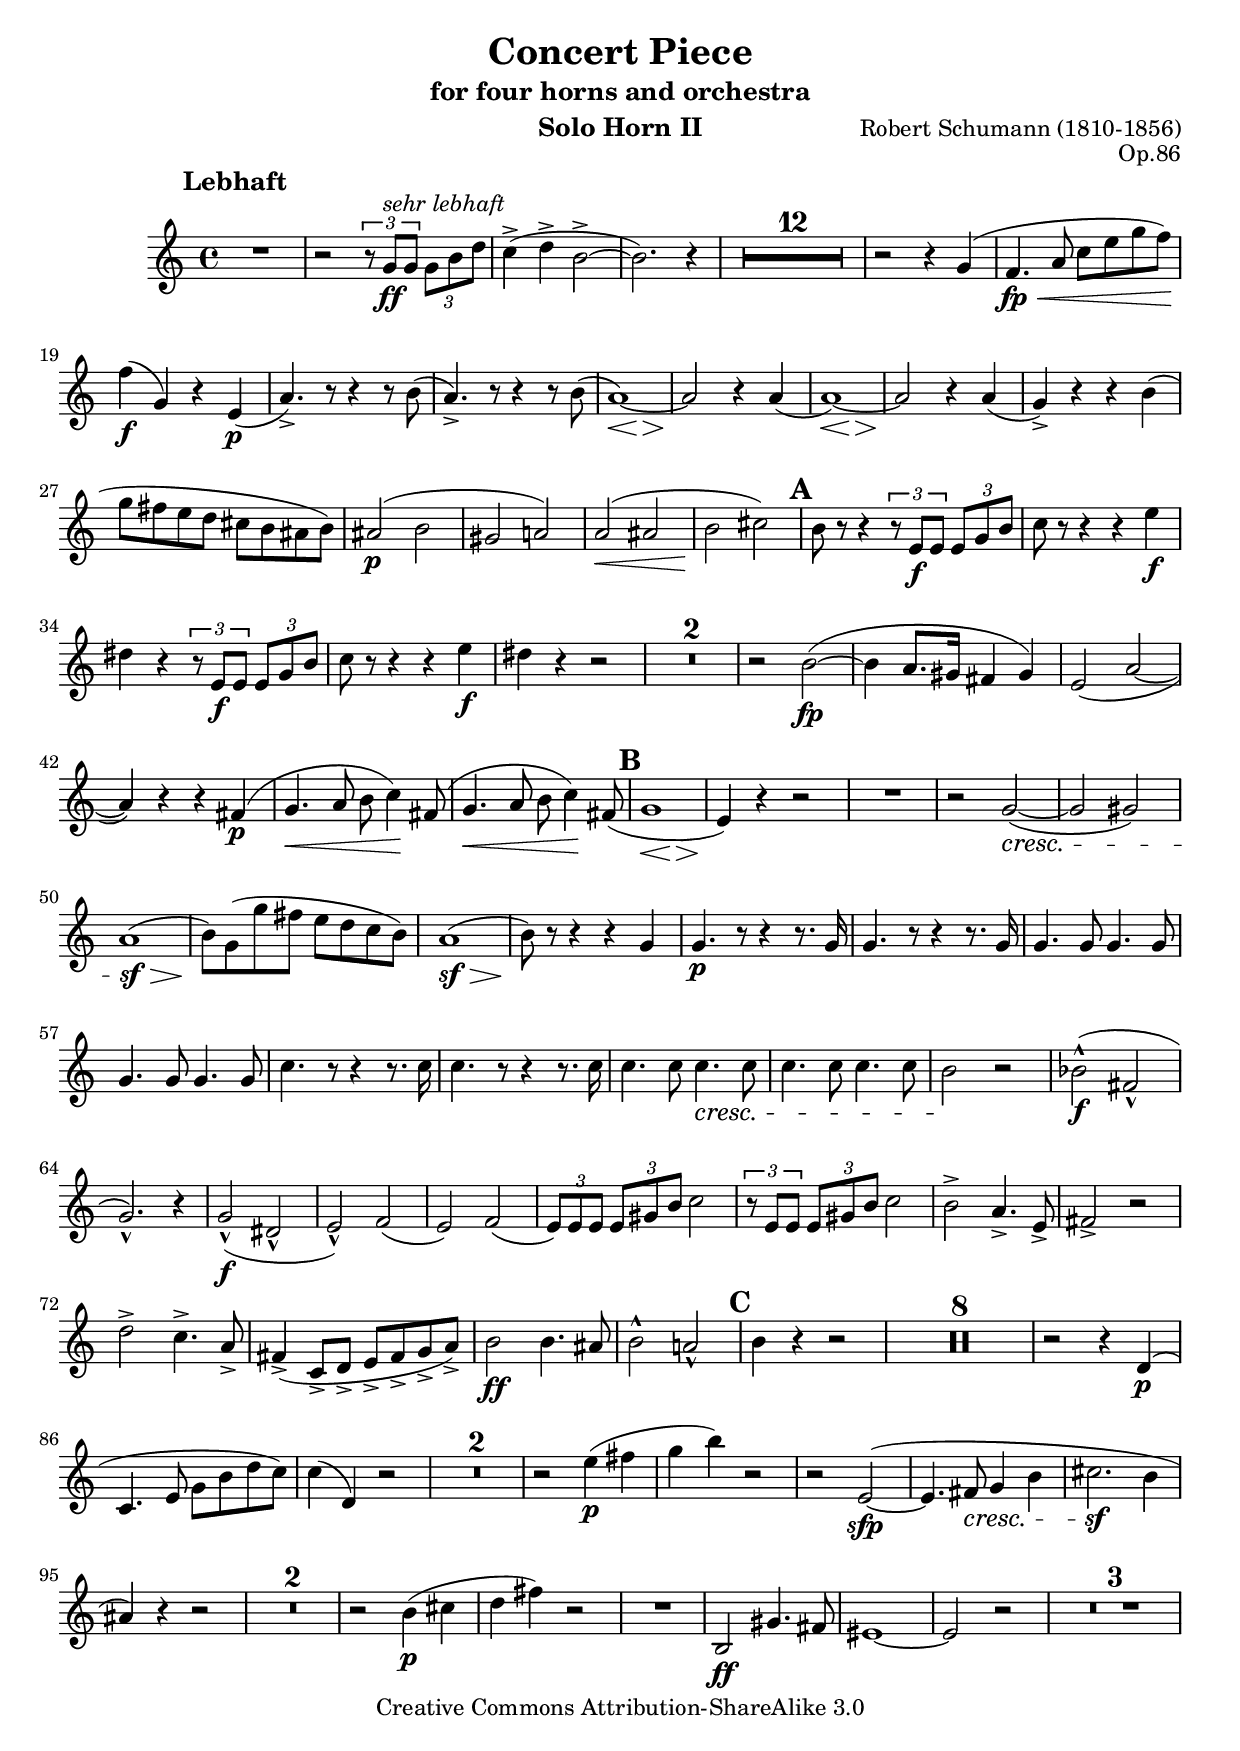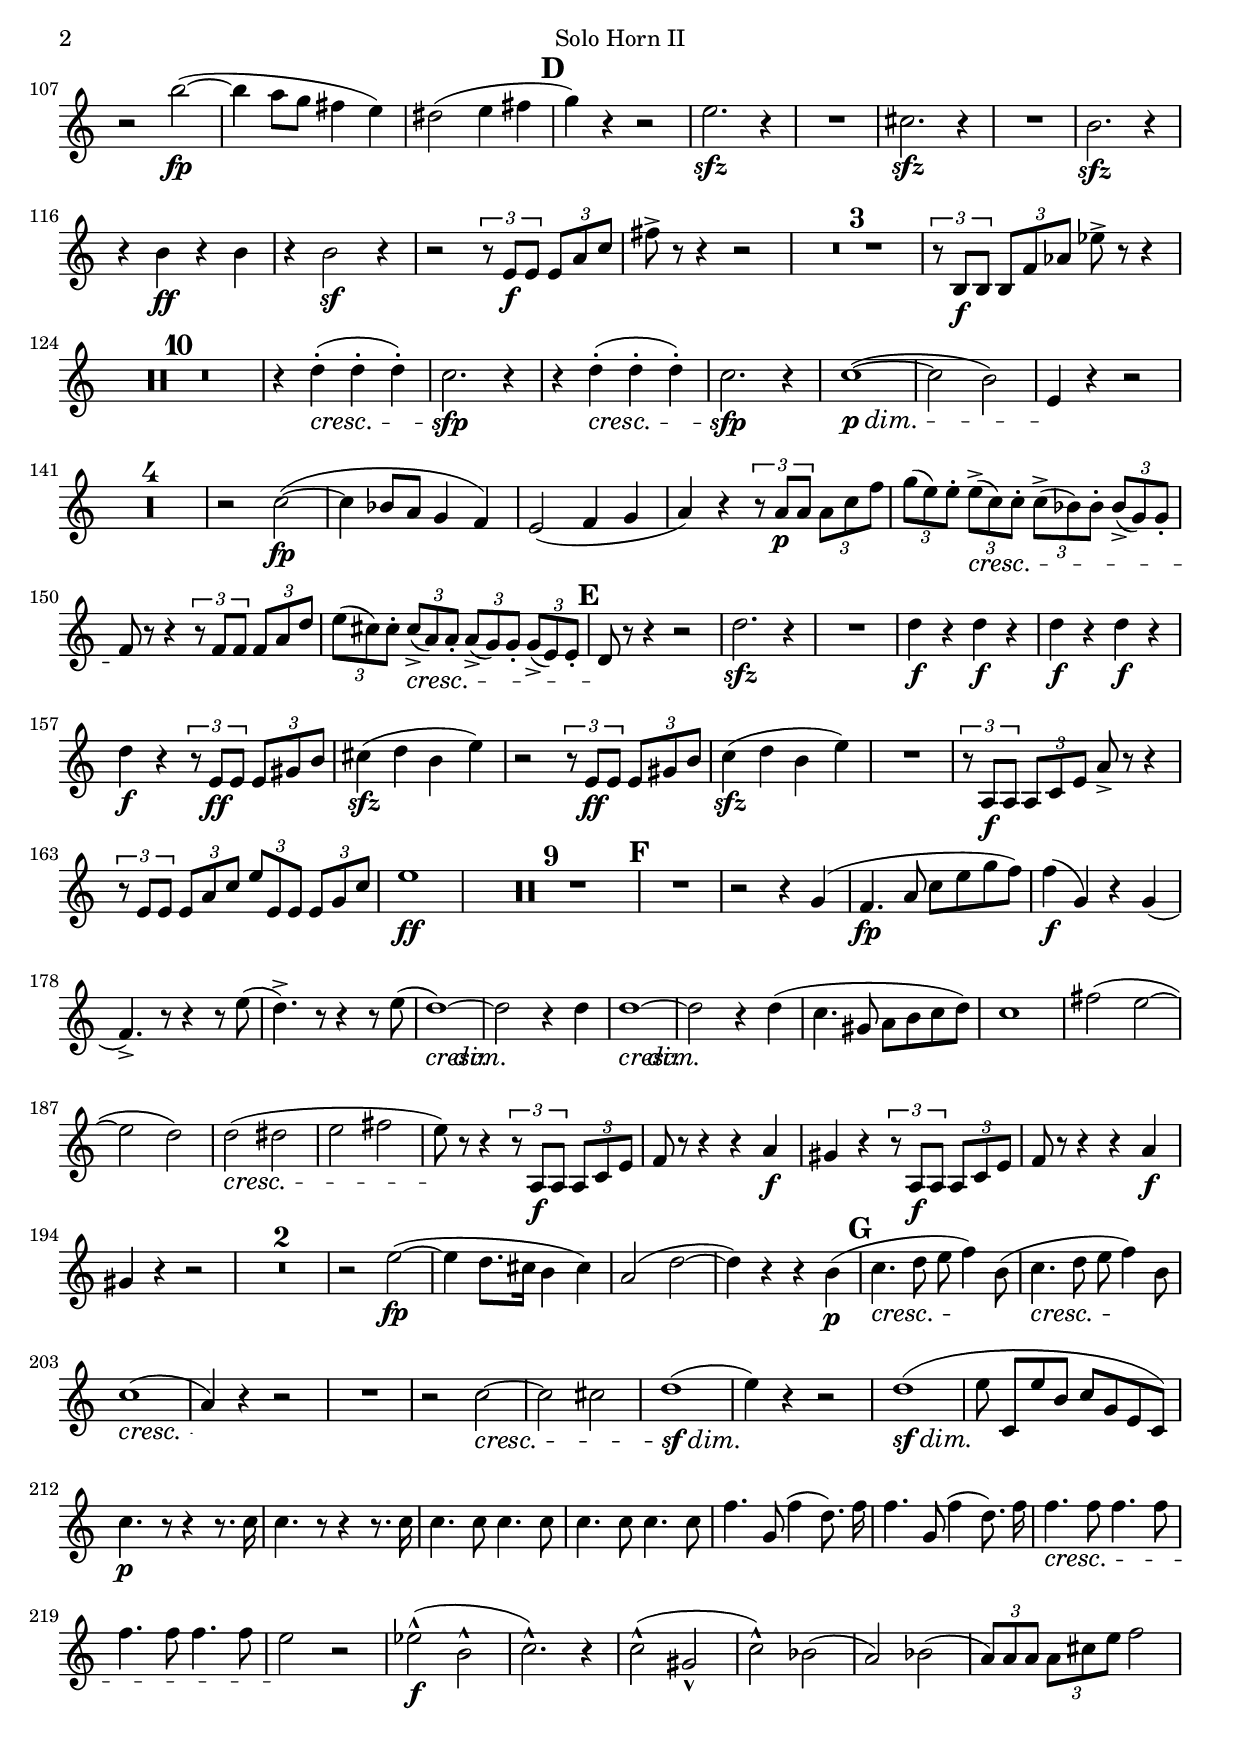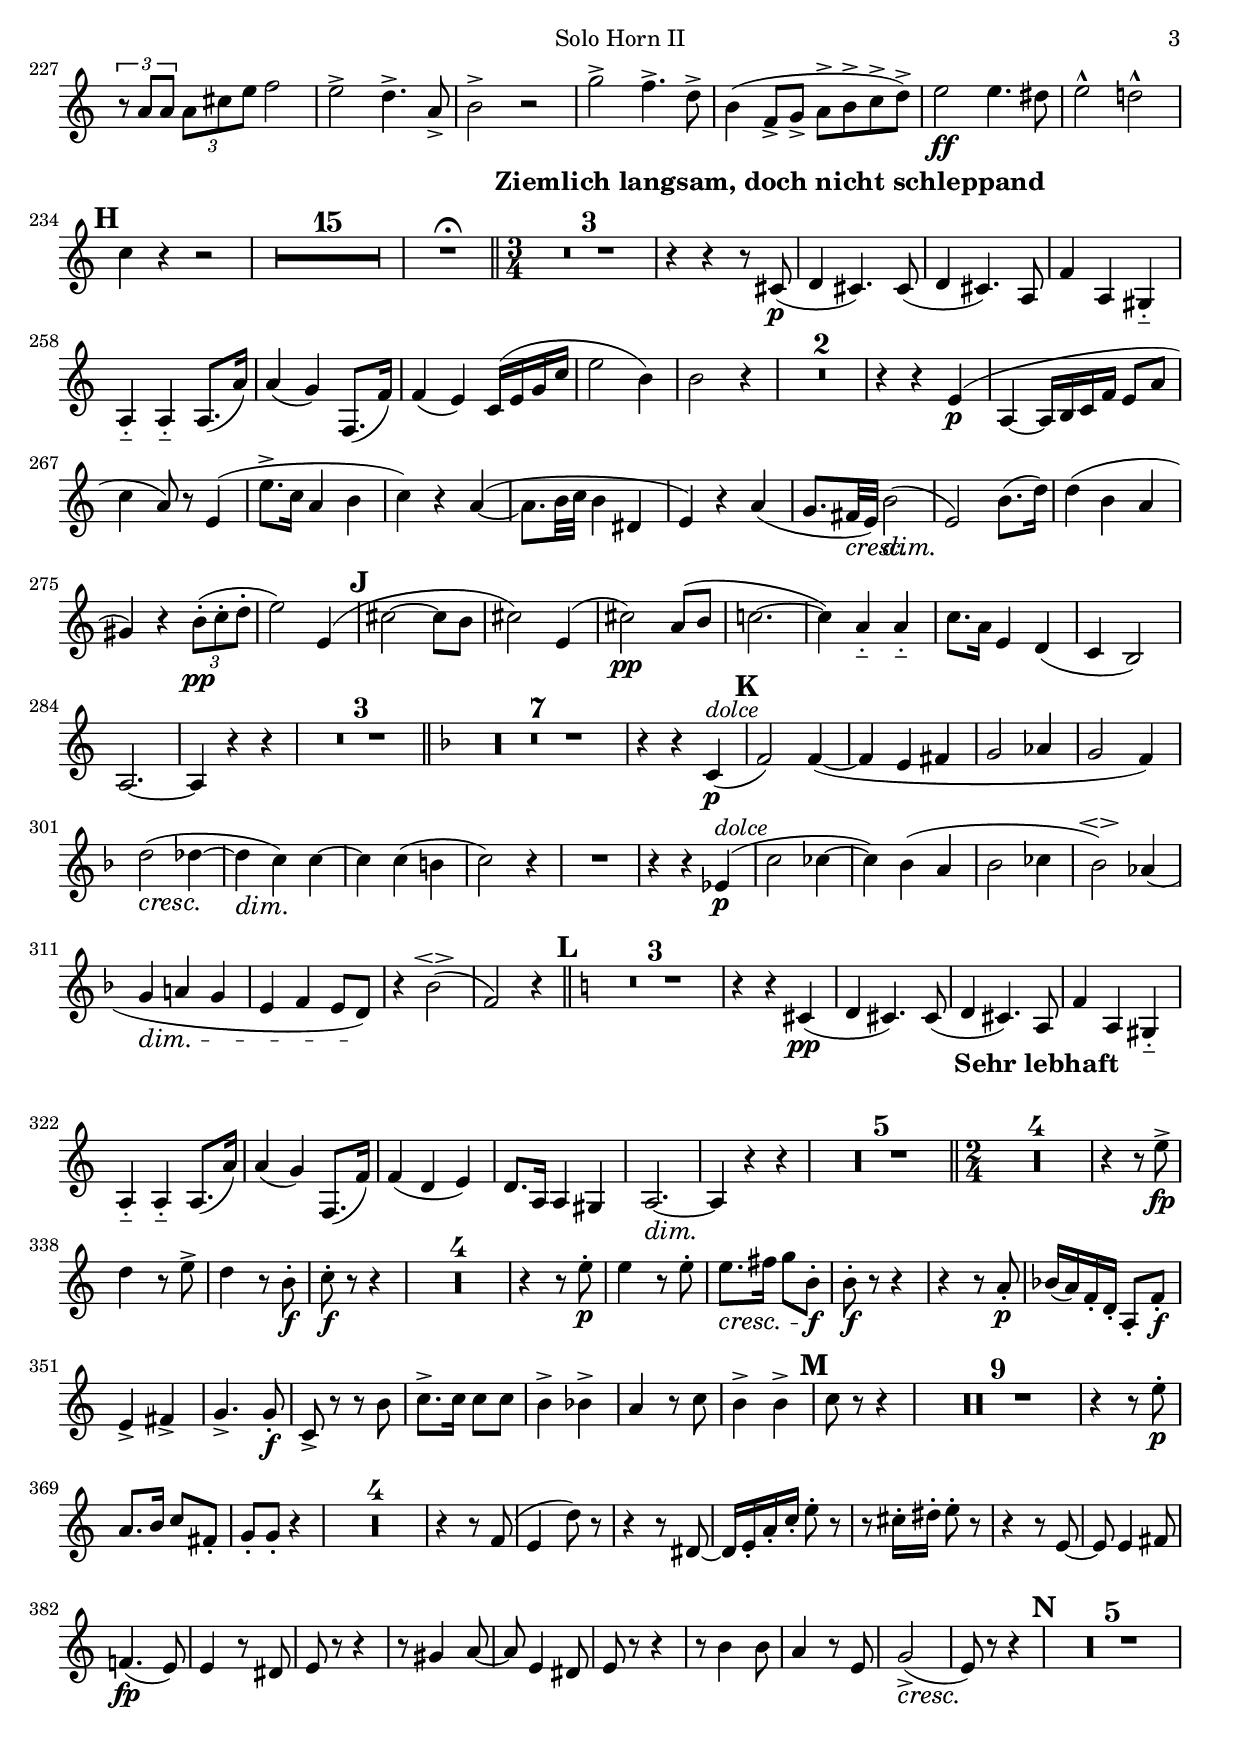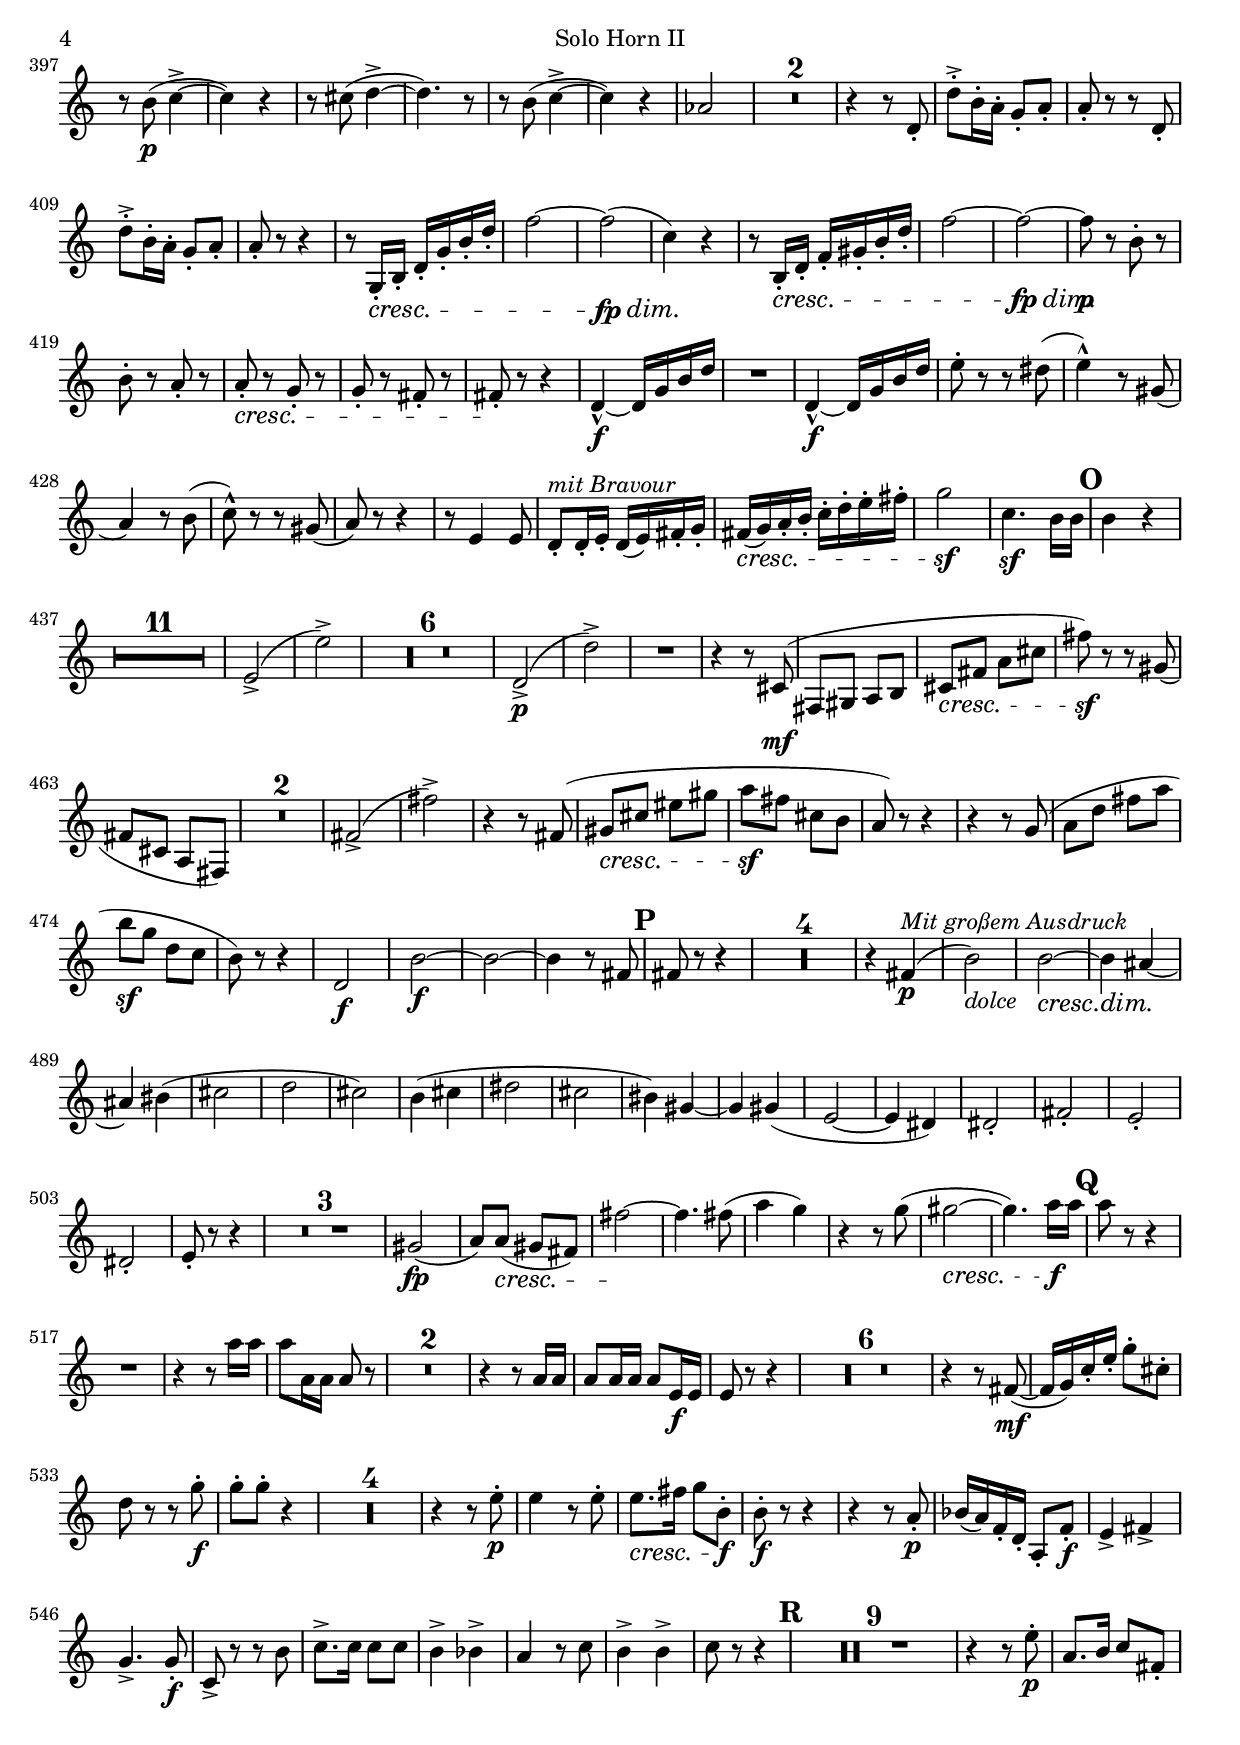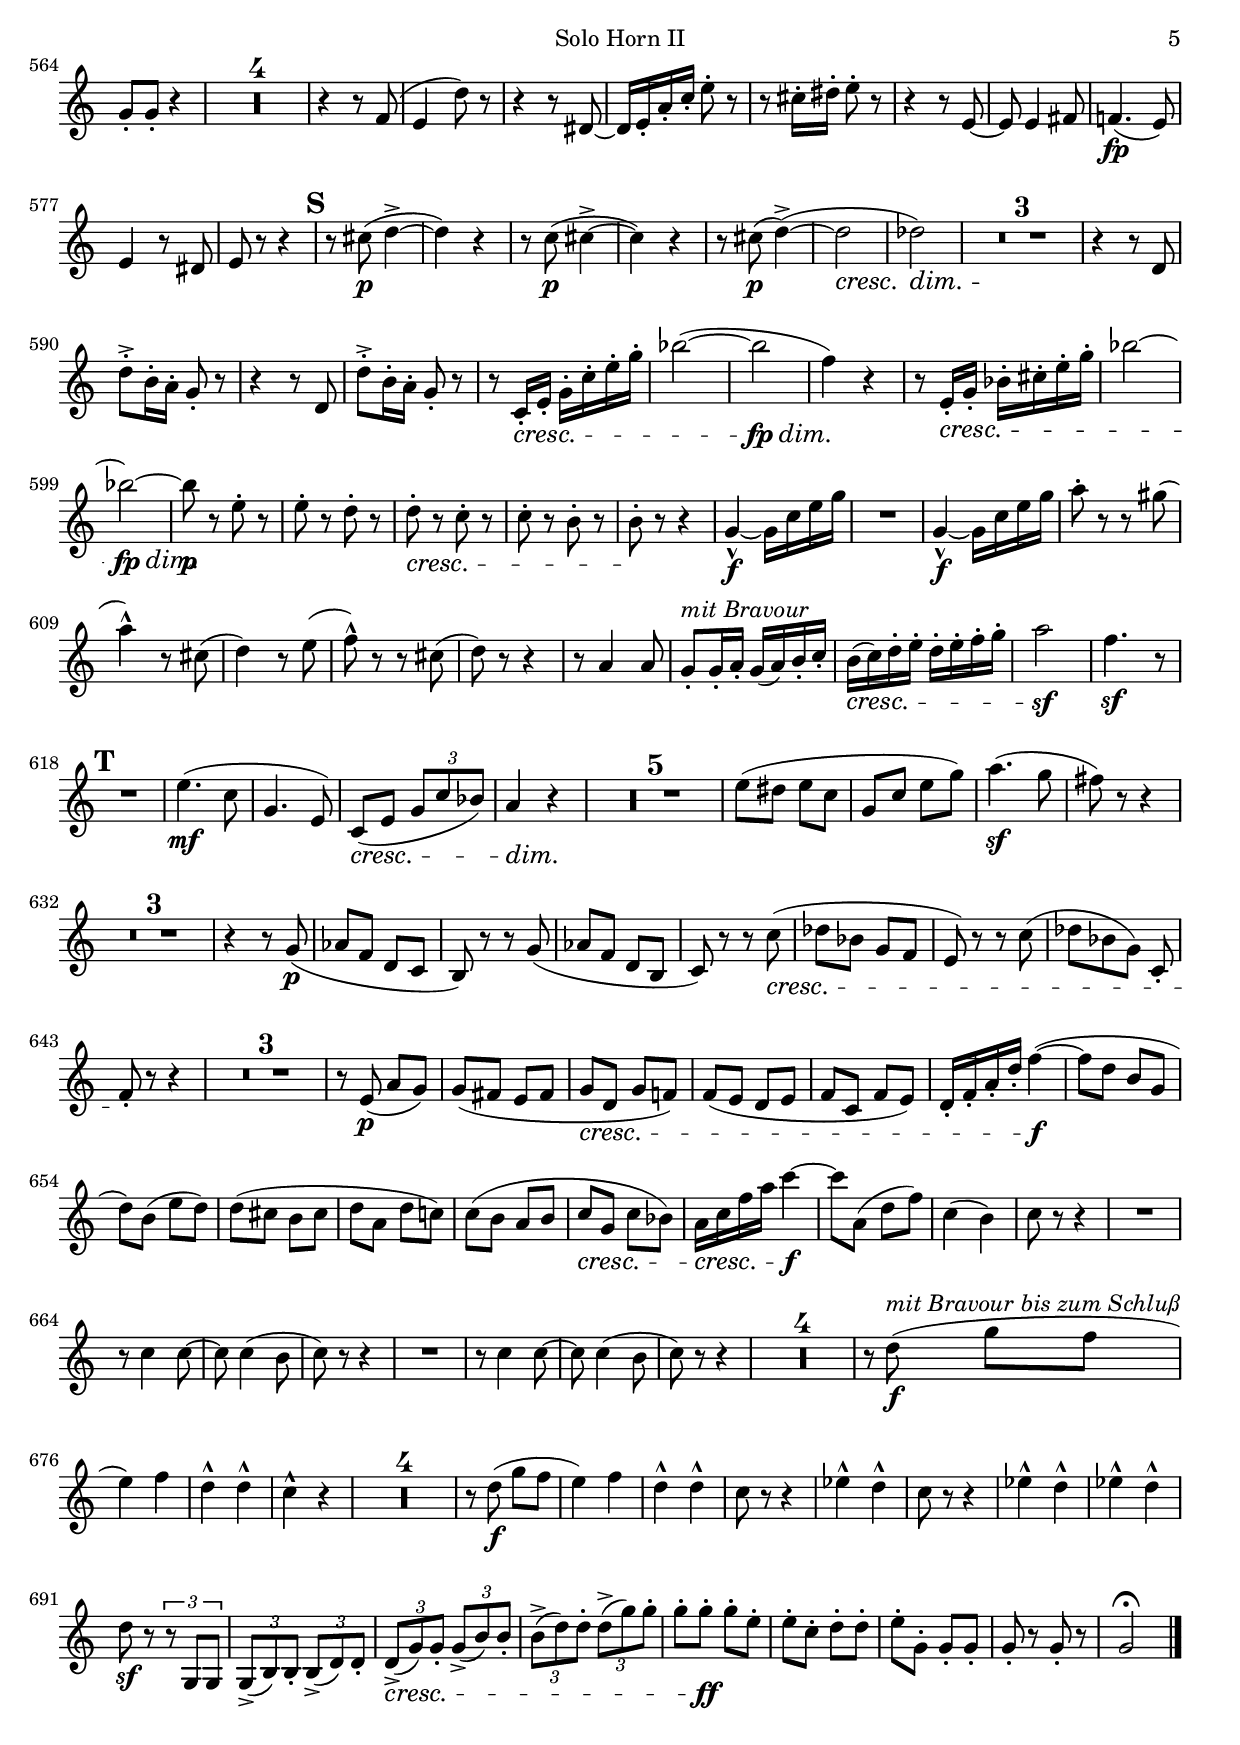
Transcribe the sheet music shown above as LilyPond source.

\version "2.11.45"

\include "defs.lyi" 
hornTwo = \relative c''
{
  \transposition f
  R1 |
  r2 \times 2/3 {r8 g\ff^\sehrLebhaft g} \times 2/3 {g8 b d} |
  c4->( d-> b2~-> |
  b2.) r4 |
  R1*12 |
  r2 r4 g( |
  f4.\fp\< a8 c e g f) |
  f4(\f g,) r e(\p |
  a4.->) r8 r4 r8 b( |
  a4.->) r8 r4 r8 b( |
  << a1~) {s2\< s\>} >> |
  a2\! r4 a( |
  << a1~) {s2\< s\>} >> |
  a2\! r4 a( |
  g->) r r b( |
  g'8 fis e d cis b ais b) |
  ais2(\p b |
  gis a) |
  a(\< ais |
  b\! cis) |

  %A
  b8 r r4 \times 2/3 {r8 e,\f e} \times 2/3 {e g b} |
  c8 r r4 r e\f |
  dis r4 \times 2/3 {r8 e,\f e} \times 2/3 {e g b} |
  c8 r r4 r e\f |
  dis r r2 |
  R1*2 |
  r2 b2~(\fp |
  b4 a8. gis16 fis4 gis) |
  e2( a~ |
  a4) r r fis(\p |
  g4.\< a8 b c4)\! fis,8( |
  g4.\< a8 b c4)\! fis,8( |

  %B
  << g1 {s2\< s\>} >> |
  e4)\! r r2 |
  R1 |
  \setTextCresc
  r2 g2~(\<
  g gis) |
  a1(\sf\> |
  b8)\! g( g' fis e d c b) |
  a1(\sf\> |
  b8)\! r r4 r g |
  g4.\p r8 r4 r8. g16 |
  g4. r8 r4 r8. g16 |
  \repeat unfold 4 {g4. g8} |
  c4. r8 r4 r8. c16 |
  c4. r8 r4 r8. c16 |
  \setTextCresc
  c4. c8 c4.\< c8 |
  c4. c8 c4. c8 |
  b2\! r |
  bes2-^(\f fis-^ |
  g2.-^) r4 |
  g2-^(\f dis-^ |
  e2-^) f( |
  e) f( |
  \times 2/3 {e8) e e} \times 2/3 {e gis b} c2 |
  \times 2/3 {r8 e, e} \times 2/3 {e gis b} c2 |
  b2-> a4.-> e8-> |
  fis2-> r |
  d'2-> c4.-> a8-> |
  fis4->( c8-> d-> e-> fis-> g-> a->) |
  b2\ff b4. ais8 |
  b2-^ a-^ |

  %C
  b4 r r2 |
  R1*8 |
  r2 r4 d,(\p |
  c4. e8 g b d c) |
  c4( d,) r2 |
  R1*2 |
  r2 e'4(\p fis |
  g b) r2 |
  r2 e,,2~(\sfp |
  e4. fis8\< g4 b |
  cis2.\sf b4 |
  ais) r r2 |
  R1*2 |
  r2 b4(\p cis |
  d fis) r2 |
  R1 |
  b,,2\ff gis'4. fis8 |
  eis1~ |
  eis2 r |
  R1*3 |
  r2 b''2~(\fp |
  b4 a8 g fis4 e) |
  dis2( e4 fis |

  %D
  g4) r r2 |
  e2.\sfz r4 |
  R1 |
  cis2.\sfz r4 |
  R1 |
  b2.\sfz r4 |
  r b\ff r b |
  r b2\sf r4 |
  r2 \times 2/3 {r8 e,\f e} \times 2/3 {e a c} |
  fis8-> r r4 r2 |
  R1*3 |
  \times 2/3 {r8 b,,\f b} \times 2/3 {b f' aes} ees'8-> r r4 |
  R1*10 |
  \repeat unfold 2
  {
    r4 d-.(\< d-. d-.) |
    c2.\sfp r4 |
  }
  \setTextDim
  c1~(\p\> |
  c2 b) |
  e,4\! r r2 |
  R1*4 |
  r2 c'2~(\fp |
  c4 bes8 a g4 f) |
  e2( f4 g |
  a) r \times 2/3 {r8 a\p a} \times 2/3 {a c f} |
  \setTextCresc
  \times 2/3 {g( e) e-.} \times 2/3 {e->(\< c) c-.} \times 2/3 {c->( bes) bes-.} \times 2/3 {bes->( g) g-.} |
  f8\! r r4 \times 2/3 {r8 f f} \times 2/3 {f a d} |
  \setTextCresc
  \times 2/3 {e( cis) cis-.} \times 2/3 {cis->(\< a) a-.} \times 2/3 {a->( g) g-.} \times 2/3 {g->( e) e-.} |

  %E
  d8\! r r4 r2 |
  d'2.\sfz r4 |
  R1 |
  \repeat unfold 4 {d4\f r} |
  d4\f r \times 2/3 {r8 e,\ff e} \times 2/3 {e gis b} |
  cis4(\sfz d b e) |
  r2 \times 2/3 {r8 e,\ff e} \times 2/3 {e gis b} |
  c4(\sfz d b e) |
  R1 |
  \times 2/3 {r8 a,,\f a} \times 2/3 {a c e} a8-> r r4 |
  \times 2/3 {r8 e e} \times 2/3 {e a c} \times 2/3 {e e, e} \times 2/3 {e g c} |
  e1\ff |
  R1*9 |

  %F
  R1 |
  r2 r4 g,( |
  f4.\fp a8 c e g f) |
  f4(\f g,) r g( |
  f4.->) r8 r4 r8 e'( |
  d4.->) r8 r4 r8 e( |
  << d1~) {s2\< s\>} >> |
  d2\! r4 d |
  << d1~ {s2\< s\>} >> |
  d2\! r4 d( |
  c4. gis8 a b c d) |
  c1 |
  fis2( e~ |
  \setTextCresc
  e d) |
  d(\< dis |
  e fis |
  e8)\! r r4 \times 2/3 {r8 a,,\f a} \times 2/3 {a c e} |
  f8 r r4 r a\f |
  gis r \times 2/3 {r8 a,\f a} \times 2/3 {a c e} |
  f8 r r4 r a\f |
  gis r r2 |
  R1*2 |
  r2 e'~(\fp |
  e4 d8. cis16 b4 cis) |
  a2( d~ |
  d4) r r b(\p |

  %G
  c4.\< d8 e f4)\! b,8( |
  c4.\< d8 e f4)\! b,8 |
  c1(\< |
  a4)\! r r2 |
  R1 |
  \setTextCresc
  r2 c2~\< |
  c cis |
  d1(\sf\> |
  e4)\! r r2 |
  d1(\sf\> |
  e8\! c,[( e' b] c g e c) |
  c'4.\p r8 r4 r8. c16 |
  c4. r8 r4 r8. c16 |
  \repeat unfold 4 {c4. c8} |
  \repeat unfold 2
  { f4. g,8( f'4 \autoBeamOff d8.) f16 \autoBeamOn | }
  \setTextCresc
  f4.\< f8 \repeat unfold 3 {f4. f8} |
  e2\! r |
  ees2-^(\f b-^ |
  c2.-^) r4 |
  c2-^( gis-^ |
  c2-^) bes2( |
  a) bes( |
  \times 2/3 {a8) a a} \times 2/3 {a cis e} f2 |
  \times 2/3 {r8 a, a} \times 2/3 {a cis e} f2 |
  e2-> d4.-> a8-> |
  b2-> r |
  g'2-> f4.-> d8-> |
  b4( f8-> g-> a-> b-> c-> d->) |
  e2\ff e4. dis8 |
  e2-^ d-^ |

  %H
  c4 r r2 |
  R1*15 |
  R1^\fermataMarkup

  %3/4
  %romanze
  R2.*3 |
  r4 r r8 cis,(\p |
  d4 cis4.) cis8( |
  d4 cis4.) a8 |
  f'4 a, gis-_ |
  a-_ a-_ a8.( a'16) |
  a4( g) f,8.( f'16) |
  f4( e) c16( e g c |
  e2 b4) |
  b2 r4 |
  R2.*2 |
  r4 r e,(\p |
  a,~ a16 b c f e8 a |
  c4 a8) r e4( |
  e'8.-> c16 a4 b |
  c) r a~( |
  a8. b32 c b4 dis, |
  e) r a( |
  g8. fis32\< e) b'2(\> |
  e,2)\! b'8.( d16) |
  d4( b a |
  gis) r \times 2/3 {b8-.(\pp c-. d-.} |
  e2) e,4( |

  %J
  cis'2~ cis8 b |
  cis2) e,4( |
  cis'2)\pp a8( b |
  c2.~ |
  c4) a-_ a-_ |
  c8. a16 e4 d( |
  c b2) |
  a2.~ |
  a4 r r |
  R2.*3 |

  \key f \major
  R2.*7 |
  r4 r c(\p^\dolce |

  %K
  f2) f4~( |
  f e fis |
  g2 aes4 |
  g2 f4) |
  d'2(\< des4~\! |
  des\> c)\! c~ |
  c c( b |
  c2) r4 |
  R2. |
  r4 r ees,(\p^\dolce |
  c'2 ces4(~ |
  ces) bes( a |
  bes2 ces4 |
  bes2)\espressivo aes4( |
  \setTextDim
  g\> a g |
  e f e8 d)\! |
  r4 bes'2(\espressivo |
  f2) r4 |

  %L
  \key c \major
  R2.*3 |
  r4 r cis(\pp |
  d4 cis4.) cis8( |
  d4 cis4.) a8 |
  f'4 a, gis-_ |
  a-_ a-_ a8.( a'16) |
  a4( g) f,8.( f'16) |
  f4( d e) |
  d8. a16 a4 gis |
  \setTextDim
  a2.~\> |
  a4\! r r |
  R2.*5 |

  %2/4
  %sehr lebhaft
  R2*4 |
  r4 r8 e''8->\fp |
  d4 r8 e-> |
  d4 r8 b8-.\f |
  c-.\f r r4 |
  R2*4 |
  r4 r8 e-.\p |
  e4 r8 e-. |
  \setTextCresc
  e8.\< fis16 g8 b,-.\f |
  b-.\f r r4 |
  r4 r8 a-.\p |
  bes16( a) f-. d-. a8-. f'-.\f |
  e4-> fis-> |
  g4.-> g8-.\f |
  c,8-> r r b' |
  c8.-> c16 c8 c |
  b4-> bes-> |
  a r8 c |
  b4-> b-> |

  %M
  c8 r r4 |
  R2*9 |
  r4 r8 e-.\p |
  a,8. b16 c8 fis,-. |
  g-. g-. r4 |
  R2*4 |
  r4 r8 f( |
  e4 d'8) r |
  r4 r8 dis,~ |
  dis16 e-. a-. c-. e8-. r |
  r8 cis16-. dis-. e8-. r |
  r4 r8 e,8~ |
  e e4 fis8 |
  f4.(\fp e8) |
  e4 r8 dis8 |
  e r r4 |
  r8 gis4 a8~ |
  a e4 dis8 |
  e r r4 |
  r8 b'4 b8 |
  a4 r8 e |
  \setTextCresc
  g2->(\< |
  e8)\! r r4 |

  %N
  R2*5 |
  r8 b'(\p c4~-> |
  c) r |
  r8 cis( d4~-> |
  d4.) r8 |
  r8 b( c4~-> |
  c) r |
  aes2 |
  R2*2 |
  r4 r8 d,-. |
  d'-.-> b16-. a-. g8-. a-. |
  a-. r r d,-. |
  d'-.-> b16-. a-. g8-. a-. |
  a-. r r4 |
  r8 g,16-.\< b-. d-. g-. b-. d-. |
  f2~ |
  f(\fp\> |
  c4)\! r |
  r8 b,16-.\< d-. f-. gis-. b-. d-. |
  f2~ |
  f~\fp\> |
  f8\p r b,-. r |
  b-. r a-. r |
  \setTextCresc
  a-.\< r g-. r |
  g-. r fis-. r |
  fis-.\! r r4 |
  d4~-^\f d16 g b d |
  R2 |
  d,4~-^\f d16 g b d |
  e8-. r r dis( |
  e4-^) r8 gis,8( |
  a4) r8 b8( |
  c8-^) r r gis( |
  a) r r4 |
  r8 e4 e8 |
  d8-.^\mitBravour d16-. e-. d( e) fis-. g-. |
  fis(\< g) a-. b-. c-. d-. e-. fis-. |
  g2\sf |
  c,4.\sf b16 b |

  %O
  b4 r |
  R2*11 |
  e,2->( |
  e'->) |
  R2*6 |
  d,2->(\p |
  d'->) |
  R2 |
  r4 r8 cis,8(\mf |
  fis, gis a b |
  \setTextCresc
  cis\< fis a cis |
  fis8)\sf r r gis,( |
  fis cis a fis) |
  R2*2 |
  fis'2->( |
  fis'->) |
  r4 r8 fis,( |
  \setTextCresc
  gis\< cis eis gis |
  a\sf fis cis b |
  a) r r4 |
  r r8 g( |
  a d fis a |
  b\sf g d c |
  b) r r4 |
  d,2\f |
  b'~\f |
  b~ |
  b4 r8 fis |

  %P
  fis r r4 |
  R2*4 |
  r4 fis(\p^\mitGrossemAustruck |
  b2)_\dolce |
  b~\< |
  b4\> ais~\! |
  ais bis( |
  cis2 |
  d |
  cis) |
  b4( cis |
  dis2 |
  cis |
  bis4) gis~ |
  gis gis( |
  e2~ |
  e4 dis) |
  dis2-. |
  fis-. e-. |
  dis-. |
  e8-. r r4 |
  R2*3 |
  gis2(\fp |
  \setTextCresc
  a8) a(\< gis fis) |
  fis'2~\! |
  fis4. fis8( |
  a4 g) |
  r4 r8 g( |
  \setTextCresc
  gis2~\< |
  gis4.) a16\f a |

  %Q
  a8 r r4 |
  R2 |
  r4 r8 a16 a |
  a8 a,16 a a8 r |
  R2*2 |
  r4 r8 a16 a |
  a8 a16 a a8 e16\f e |
  e8 r r4 |
  R2*6 |
  r4 r8 fis8~(\mf |
  fis16 g) c-. e-. g8-. cis,-. |
  d r r g-.\f |
  g-. g-. r4 |
  R2*4 |
  r4 r8 e-.\p |
  e4 r8 e-. |
  \setTextCresc
  e8.\< fis16 g8 b,-.\f |
  b-.\f r r4 |
  r4 r8 a-.\p |
  bes16( a) f-. d-. a8-. f'-.\f |
  e4-> fis-> |
  g4.-> g8-.\f |
  c,-> r r b' |
  c8.-> c16 c8 c |
  b4-> bes-> |
  a r8 c |
  b4-> b-> |
  c8 r r4 |

  %R
  R2*9 |
  r4 r8 e-.\p |
  a,8. b16 c8 fis,-. |
  g-. g-. r4 |
  R2*4 |
  r4 r8 f( |
  e4 d'8) r |
  r4 r8 dis,~ |
  dis16 e-. a-. c-. e8-. r |
  r cis16-. dis-. e8-. r |
  r4 r8 e,~ |
  e e4 fis8 |
  f4.(\fp e8) |
  e4 r8 dis8 |
  e r r4 |

  %S
  r8 cis'(\p d4~-> |
  d) r |
  r8 c(\p cis4~-> |
  cis) r |
  r8 cis(\p d4~->)( |
  d2\< |
  des)\> | s1*0\!
  R2*3 |
  \repeat unfold 2
  {
    r4 r8 d, |
    d'-.-> b16-. a-. g8-. r |
  }
  r8 c,16-.\< e-. g-. c-. e-. g-. |
  bes2~( |
  bes\fp\> |
  f4)\! r |
  r8 e,16-.\< g-. bes-. cis-. e-. g-. |
  bes2~ |
  bes~\fp\> |
  bes8\p r e,-. r |
  e-. r d-. r |
  \setTextCresc
  d-.\< r c-. r |
  c-. r b-. r |
  b-.\! r r4 |
  g4~-^\f g16 c e g |
  R2 |
  g,4~-^\f g16 c e g |
  a8-. r r gis( |
  a4-^) r8 cis,8( |
  d4) r8 e8( |
  f-^) r r cis( |
  d) r r4 |
  r8 a4 a8 |
  g8-.^\mitBravour g16-. a-. g( a) b-. c-. |
  b(\< c) d-. e-. d-. e-. f-. g-. |
  a2\sf |
  f4.\sf r8 |

  %T |
  R2 |
  e4.(\mf c8 |
  g4. e8) |
  c8(\< e \times 2/3 {g8 c bes)} |
  a4\> r\! |
  R2*5 |
  e'8( dis e c |
  g c e g) |
  a4.(\sf g8 |
  fis) r r4 |
  R2*3 |
  r4 r8 g,(\p
  aes f d c |
  b) r r g'( |
  aes f d b |
  \setTextCresc
  c) r r c'(\<
  des bes g f |
  e) r r c'( |
  des[ bes g]) c,-. |
  f-.\! r r4 |
  R2*3 |
  r8 e(\p a g) |
  g( fis e fis |
  \setTextCresc
  g\< d g f) |
  f( e d e |
  f c f e) |
  d16-. f-. a-. d-. f4~(\f |
  f8 d b g |
  d') b( e d) |
  d( cis b cis |
  d a d c) |
  c( b a b |
  \setTextCresc
  c\< g c bes) |
  a16\< c f a c4~\f |
  c8 a,( d f) |
  c4( b) |
  c8 r r4 |
  \repeat unfold 2
  {
    R2 |
    r8 c4 c8~ |
    c c4( b8 |
    c) r r4 |
  }
  R2*4 |
  r8 d(\f^\mitBravourBis g f |
  e4) f |
  d-^ d-^ |
  c-^ r |
  R2*4 |
  r8 d(\f g f |
  e4) f |
  d-^ d-^ |
  c8 r r4 |
  ees4-^ d-^ |
  c8 r r4 |
  ees4-^ d-^ |
  ees4-^ d-^ |
  d8\sf r \times 2/3 {r8 g,, g} |
  \times 2/3 {g->( b) b-.} \times 2/3 {b->( d) d-.} |
  \setTextCresc
  \times 2/3 {d->(\< g) g-.} \times 2/3 {g->( b) b-.} |
  \times 2/3 {b->( d) d-.} \times 2/3 {d->( g) g-.} |
  g8-. g-.\ff g-. e-. |
  e-. c-. d-. d-. |
  e-. g,-. g-. g-. |
  g-. r g-. r |
  g2\fermata |
}

 

instrument = "Solo Horn II"

notes = \hornTwo

\version "2.11.45"

\include "defs.lyi"

\paper
{
  %#(define page-breaking ly:minimal-breaking)
  #(define page-breaking ly:page-turn-breaking)
  ragged-last-bottom = ##f
}

\book
{
  \include "header.lyi"
  \score
  {
    \new Staff \with { \consists "Page_turn_engraver" }
    {
      << \notes \outline >>
    }
  }
}




